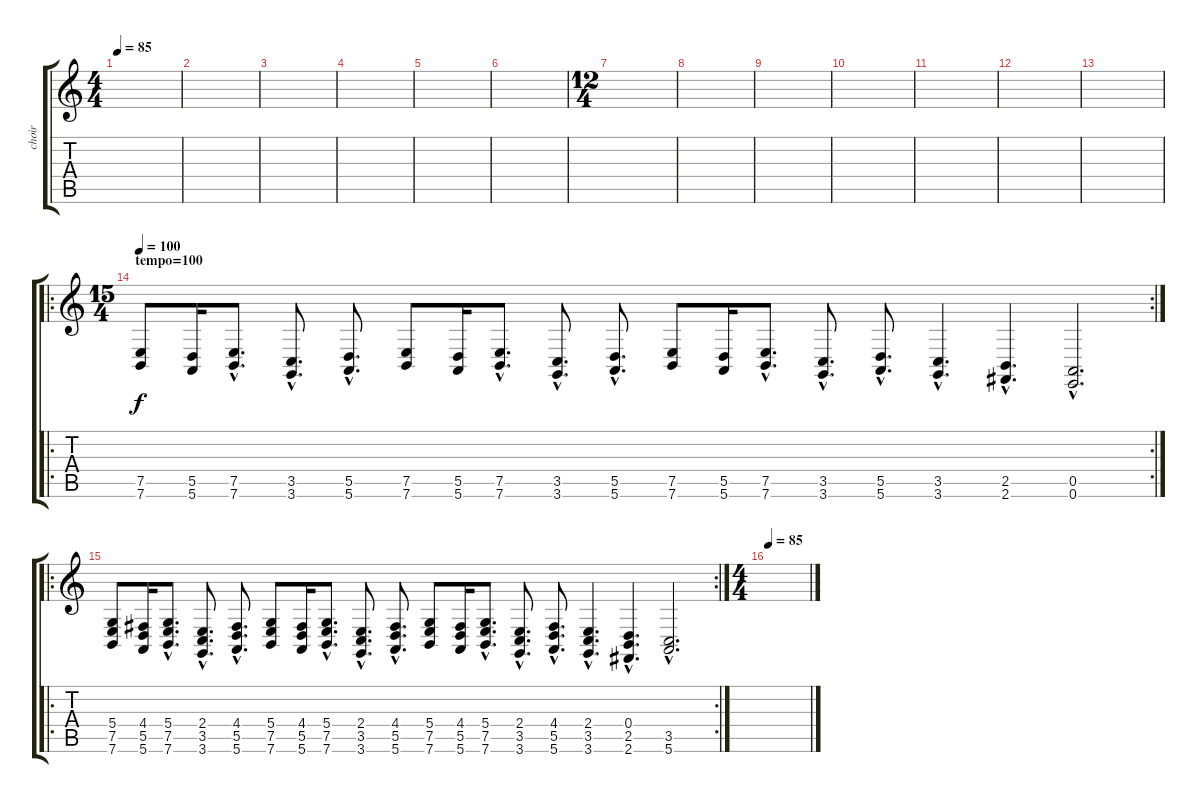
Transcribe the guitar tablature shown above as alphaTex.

\track ("choir" "choir") {instrument choiraahs}
\staff {score tabs}
\tuning (E4 B3 G3 D3 A2 E2) {hide}
\ts (4 4)
\tempo 85
\clef g2
\ks c
|
|
|
|
|
|
\ts (12 4)
|
|
|
|
|
|
|
\ro
\rc 2
\ts (15 4)
\section ("" "tempo=100")
\tempo 100
(7.5 7.6).8 (5.5 5.6).16 (7.5{hac} 7.6{hac}).8{d} (3.5{hac} 3.6{hac}).8{d} (5.5{hac} 5.6{hac}).8{d} (7.5 7.6).8 (5.5 5.6).16 (7.5{hac} 7.6{hac}).8{d} (3.5{hac} 3.6{hac}).8{d} (5.5{hac} 5.6{hac}).8{d} (7.5 7.6).8 (5.5 5.6).16 (7.5{hac} 7.6{hac}).8{d} (3.5{hac} 3.6{hac}).8{d} (5.5{hac} 5.6{hac}).8{d} (3.5{hac} 3.6{hac}).4{d} (2.5{hac} 2.6{hac}).4{d} (0.5{hac} 0.6{hac}).2{d} |
\ro
\rc 2
(5.4 7.5 7.6).8 (4.4 5.5 5.6).16 (5.4{hac} 7.5{hac} 7.6{hac}).8{d} (2.4{hac} 3.5{hac} 3.6{hac}).8{d} (4.4{hac} 5.5{hac} 5.6{hac}).8{d} (5.4 7.5 7.6).8 (4.4 5.5 5.6).16 (5.4{hac} 7.5{hac} 7.6{hac}).8{d} (2.4{hac} 3.5{hac} 3.6{hac}).8{d} (4.4{hac} 5.5{hac} 5.6{hac}).8{d} (5.4 7.5 7.6).8 (4.4 5.5 5.6).16 (5.4{hac} 7.5{hac} 7.6{hac}).8{d} (2.4{hac} 3.5{hac} 3.6{hac}).8{d} (4.4{hac} 5.5{hac} 5.6{hac}).8{d} (2.4{hac} 3.5{hac} 3.6{hac}).4{d} (0.4{hac} 2.5{hac} 2.6{hac}).4{d} (3.5{hac} 5.6{hac}).2{d} |
\ts (4 4)
\tempo 85
